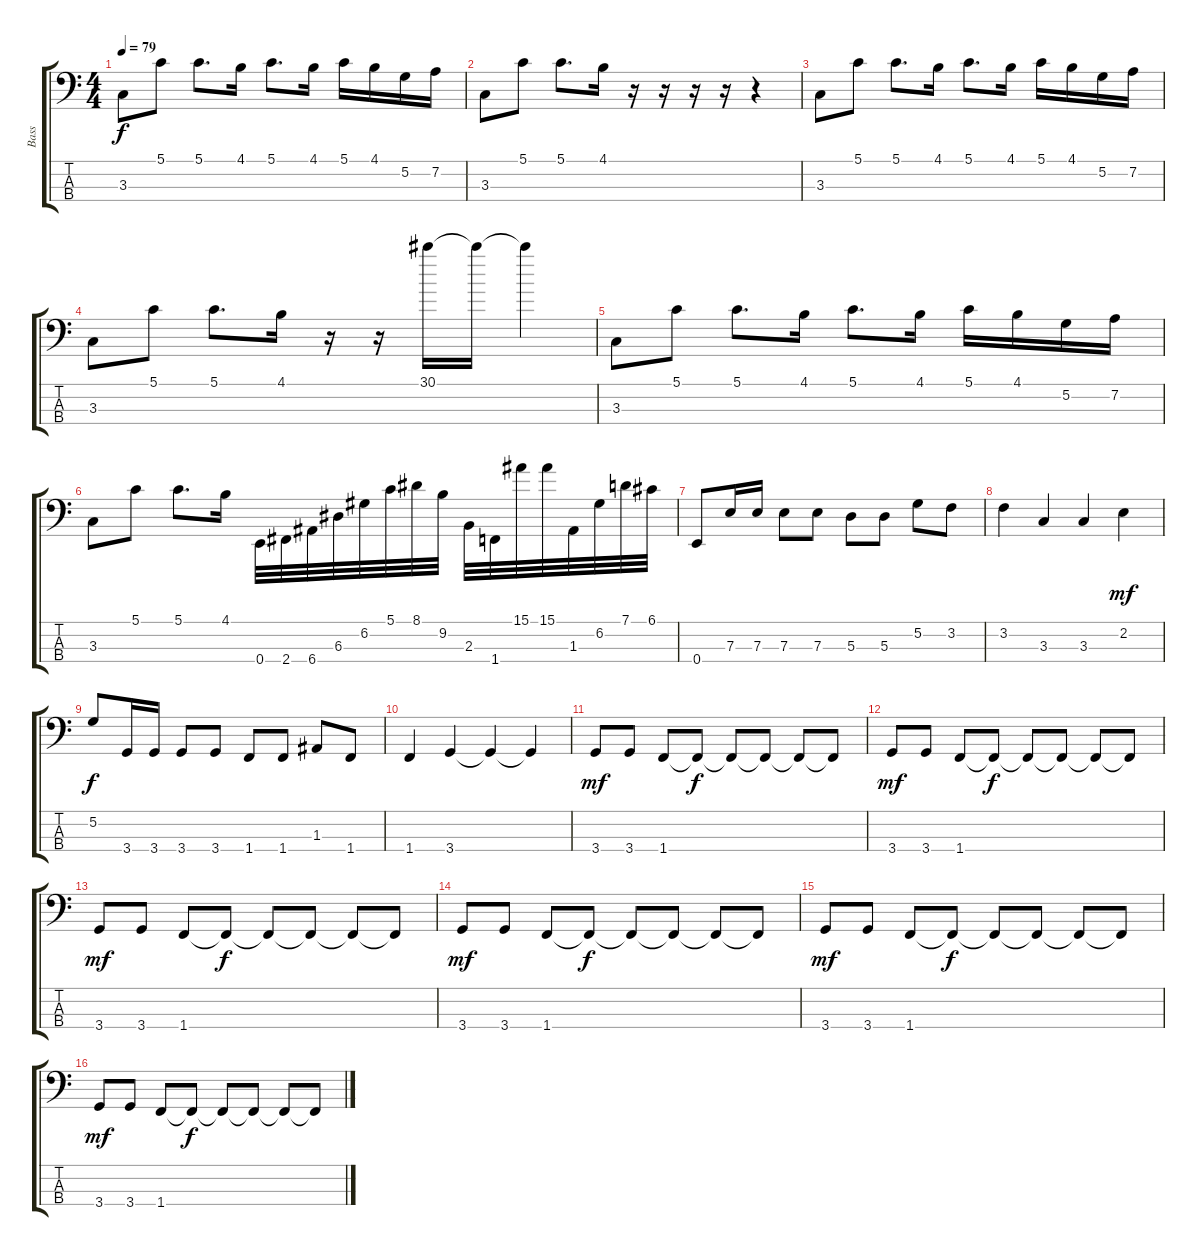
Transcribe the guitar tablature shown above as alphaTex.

\track ("Bass" "Bass") {instrument electricbassfinger bank 177}
\staff {score tabs}
\tuning (G2 D2 A1 E1) {hide}
\ts (4 4)
\tempo 79
\clef f4
\ks c
3.3.8{dy f} 5.1.8 5.1.8{d} 4.1.16 5.1.8{d} 4.1.16 5.1.16 4.1.16 5.2.16 7.2.16 |
3.3.8 5.1.8 5.1.8{d} 4.1.16 r.16 r.16 r.16 r.16 r.4 |
3.3.8 5.1.8 5.1.8{d} 4.1.16 5.1.8{d} 4.1.16 5.1.16 4.1.16 5.2.16 7.2.16 |
3.3.8 5.1.8 5.1.8{d} 4.1.16 r.16 r.16 30.1.16 30.1{t}.16 30.1{t}.4 |
3.3.8 5.1.8 5.1.8{d} 4.1.16 5.1.8{d} 4.1.16 5.1.16 4.1.16 5.2.16 7.2.16 |
3.3.8 5.1.8 5.1.8{d} 4.1.16 0.4.32 2.4.32 6.4.32 6.3.32 6.2.32 5.1.32 8.1.32 9.2.32 2.3.32 1.4.32 15.1.32 15.1.32 1.3.32 6.2.32 7.1.32 6.1.32 |
0.4.8 7.3.16 7.3.16 7.3.8 7.3.8 5.3.8 5.3.8 5.2.8 3.2.8 |
3.2.4 3.3.4 3.3.4 2.2.4{dy mf} |
5.2.8{dy f} 3.4.16 3.4.16 3.4.8 3.4.8 1.4.8 1.4.8 1.3.8 1.4.8 |
1.4.4 3.4.4 3.4{t}.4 3.4{t}.4 |
3.4.8{dy mf} 3.4.8 1.4.8 1.4{t}.8{dy f} 1.4{t}.8 1.4{t}.8 1.4{t}.8 1.4{t}.8 |
3.4.8{dy mf} 3.4.8 1.4.8 1.4{t}.8{dy f} 1.4{t}.8 1.4{t}.8 1.4{t}.8 1.4{t}.8 |
3.4.8{dy mf} 3.4.8 1.4.8 1.4{t}.8{dy f} 1.4{t}.8 1.4{t}.8 1.4{t}.8 1.4{t}.8 |
3.4.8{dy mf} 3.4.8 1.4.8 1.4{t}.8{dy f} 1.4{t}.8 1.4{t}.8 1.4{t}.8 1.4{t}.8 |
3.4.8{dy mf} 3.4.8 1.4.8 1.4{t}.8{dy f} 1.4{t}.8 1.4{t}.8 1.4{t}.8 1.4{t}.8 |
3.4.8{dy mf} 3.4.8 1.4.8 1.4{t}.8{dy f} 1.4{t}.8 1.4{t}.8 1.4{t}.8 1.4{t}.8
